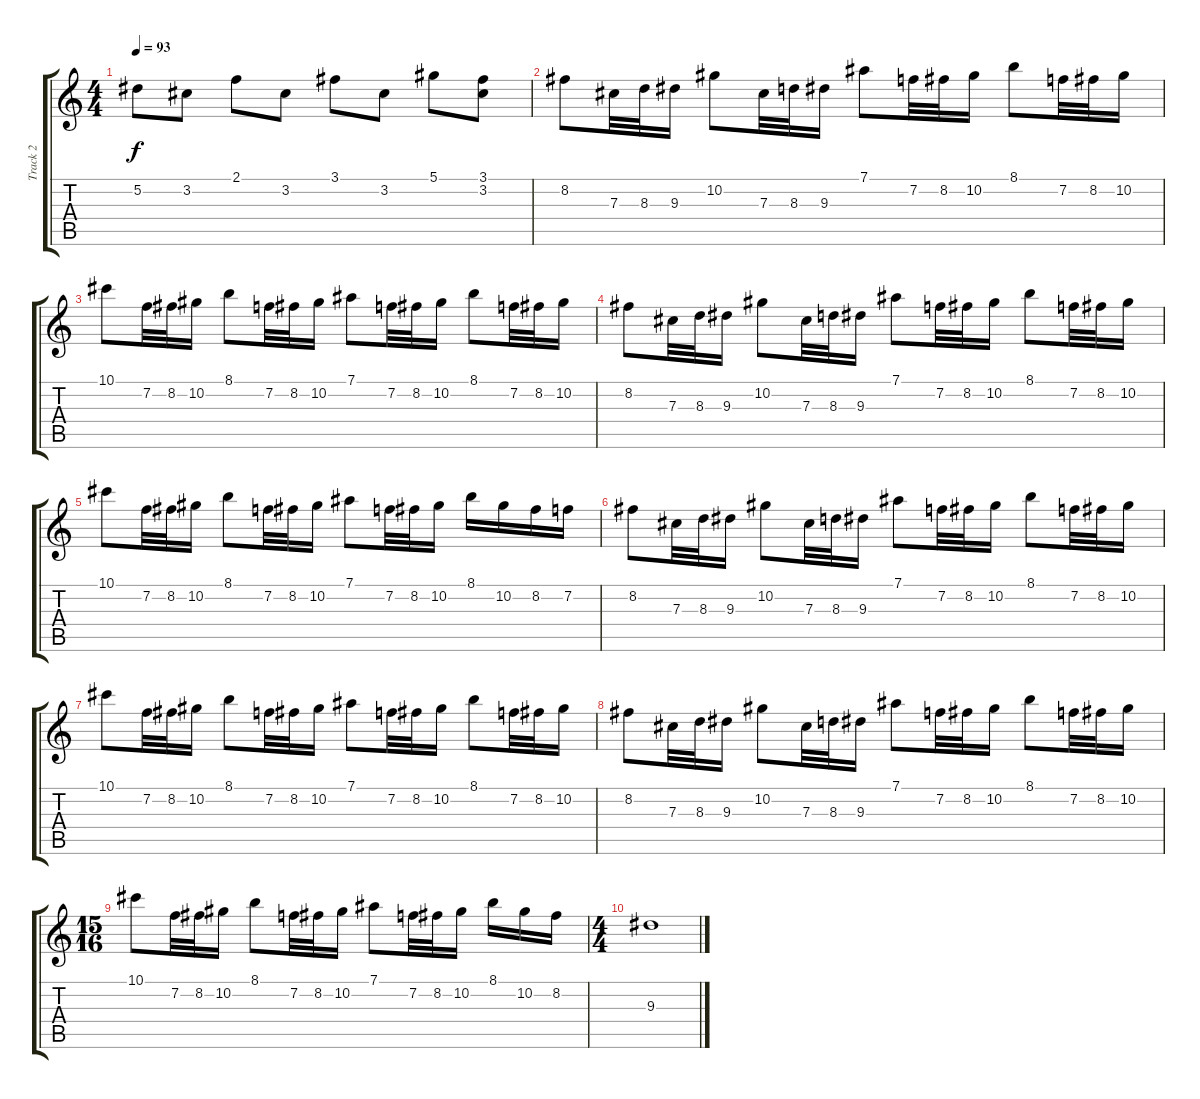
\track ("Track 2" "Track 2") {instrument overdrivenguitar}
\staff {score tabs}
\tuning (Eb4 Bb3 Gb3 Db3 Ab2 Eb2) {hide}
\ts (4 4)
\tempo 93
\clef g2
\ks c
5.2.8{dy f} 3.2.8 2.1.8 3.2.8 3.1.8 3.2.8 5.1.8 (3.1 3.2).8 |
8.2.8 7.3.32 8.3.32 9.3.16 10.2.8 7.3.32 8.3.32 9.3.16 7.1.8 7.2.32 8.2.32 10.2.16 8.1.8 7.2.32 8.2.32 10.2.16 |
10.1.8 7.2.32 8.2.32 10.2.16 8.1.8 7.2.32 8.2.32 10.2.16 7.1.8 7.2.32 8.2.32 10.2.16 8.1.8 7.2.32 8.2.32 10.2.16 |
8.2.8 7.3.32 8.3.32 9.3.16 10.2.8 7.3.32 8.3.32 9.3.16 7.1.8 7.2.32 8.2.32 10.2.16 8.1.8 7.2.32 8.2.32 10.2.16 |
10.1.8 7.2.32 8.2.32 10.2.16 8.1.8 7.2.32 8.2.32 10.2.16 7.1.8 7.2.32 8.2.32 10.2.16 8.1.16 10.2.16 8.2.16 7.2.16 |
8.2.8 7.3.32 8.3.32 9.3.16 10.2.8 7.3.32 8.3.32 9.3.16 7.1.8 7.2.32 8.2.32 10.2.16 8.1.8 7.2.32 8.2.32 10.2.16 |
10.1.8 7.2.32 8.2.32 10.2.16 8.1.8 7.2.32 8.2.32 10.2.16 7.1.8 7.2.32 8.2.32 10.2.16 8.1.8 7.2.32 8.2.32 10.2.16 |
8.2.8 7.3.32 8.3.32 9.3.16 10.2.8 7.3.32 8.3.32 9.3.16 7.1.8 7.2.32 8.2.32 10.2.16 8.1.8 7.2.32 8.2.32 10.2.16 |
\ts (15 16)
10.1.8 7.2.32 8.2.32 10.2.16 8.1.8 7.2.32 8.2.32 10.2.16 7.1.8 7.2.32 8.2.32 10.2.16 8.1.16 10.2.16 8.2.16 |
\ts (4 4)
9.3.1
